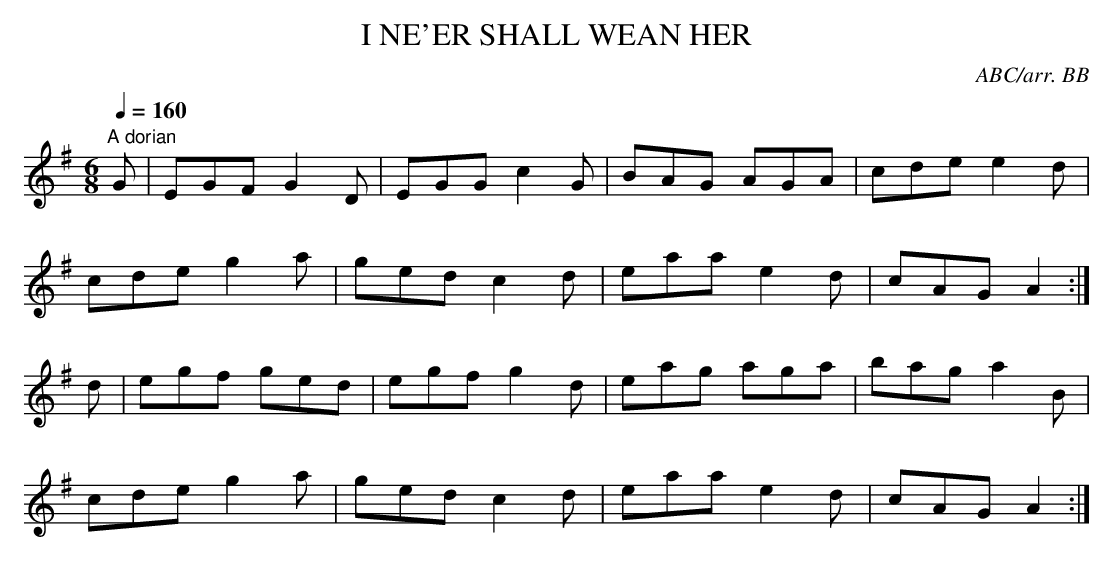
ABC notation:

X:1
T:I NE'ER SHALL WEAN HER
C:ABC/arr. BB
Q:1/4=160
L:1/8
M:6/8
K:G
"A dorian"
G|EGF G2D|EGG c2G|BAG AGA|cde e2d|
cde g2a|ged c2d|eaa e2d|cAG A2:|
d|egf ged|egf g2d|eag aga|bag a2B|
cde g2a|ged c2d|eaa e2d|cAG A2:|
